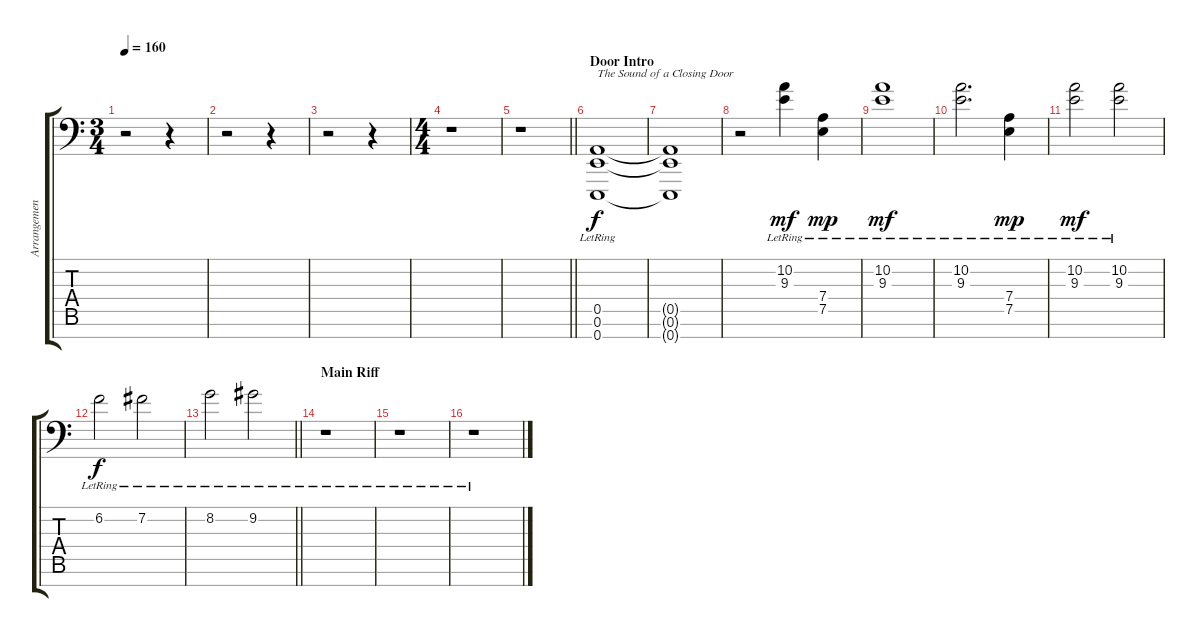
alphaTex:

\track ("Arrangements" "Arrangemen") {instrument tubularbells}
\staff {score tabs}
\tuning (E4 B3 G3 D3 A2 E2 E1) {hide}
\ts (3 4)
\tempo 160
\clef f4
\ks c
r.2{dy f} r.4 |
r.2 r.4 |
r.2 r.4 |
\ts (4 4)
r.1 |
\barLineRight lightlight
r.1 |
\section ("" "Door Intro")
(0.5{lr} 0.6{lr} 0.7{lr}).1{txt "The Sound of a Closing Door" volume 9 instrument gunshot} |
(0.5{t} 0.6{t} 0.7{t}).1 |
r.2 (10.2{lr} 9.3).4{dy mf volume 9 instrument tubularbells} (7.4{lr} 7.5).4{dy mp} |
(10.2{lr} 9.3).1{dy mf} |
(10.2{lr} 9.3).2{d} (7.4{lr} 7.5).4{dy mp} |
(10.2{lr} 9.3).2{dy mf} (10.2{lr} 9.3{lr}).2 |
6.2{lr}.2{dy f} 7.2{lr}.2 |
\barLineRight lightlight
8.2{lr}.2 9.2{lr}.2 |
\section ("" "Main Riff")
r.1 |
r.1 |
r.1
